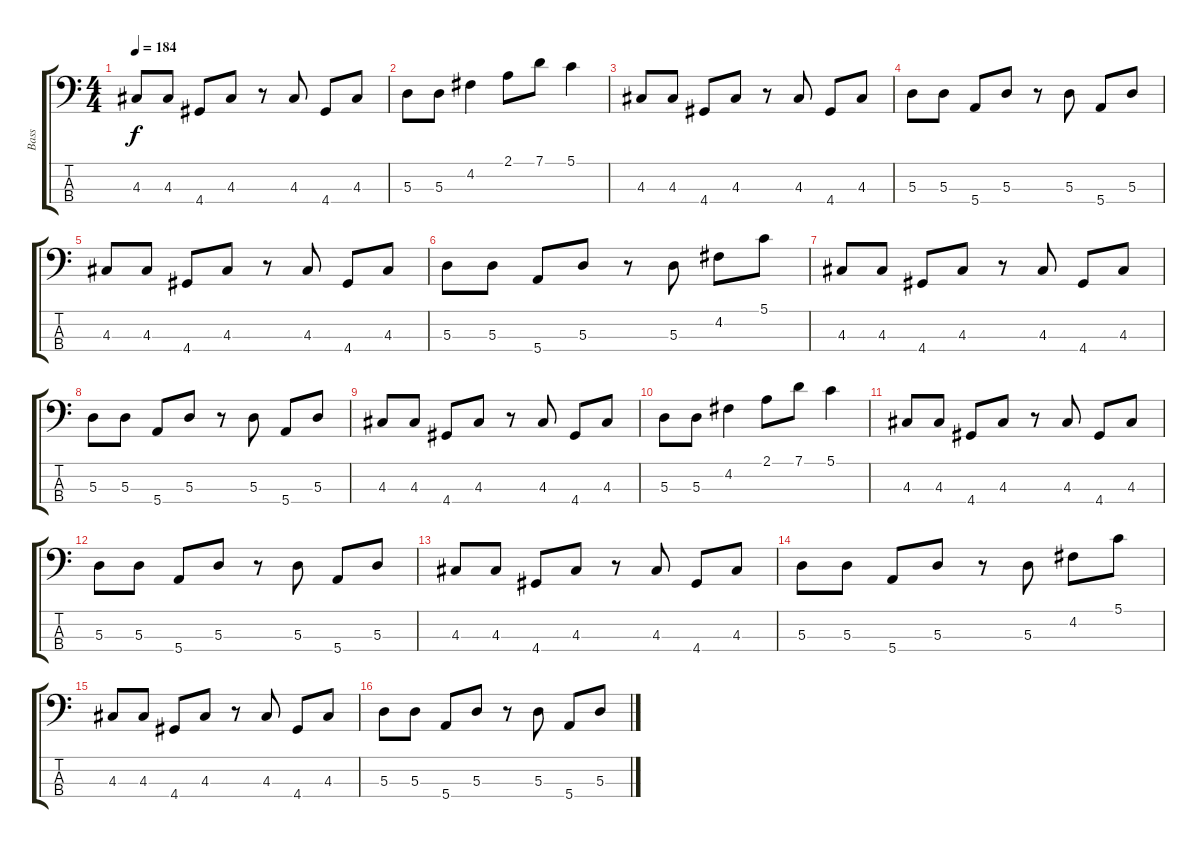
\track ("Bass" "Bass") {instrument electricbasspick}
\staff {score tabs}
\tuning (G2 D2 A1 E1) {hide}
\ts (4 4)
\tempo 184
\clef f4
\ks c
4.3.8{dy f} 4.3.8 4.4.8 4.3.8 r.8 4.3.8 4.4.8 4.3.8 |
5.3.8 5.3.8 4.2.4 2.1.8 7.1.8 5.1.4 |
4.3.8 4.3.8 4.4.8 4.3.8 r.8 4.3.8 4.4.8 4.3.8 |
5.3.8 5.3.8 5.4.8 5.3.8 r.8 5.3.8 5.4.8 5.3.8 |
4.3.8 4.3.8 4.4.8 4.3.8 r.8 4.3.8 4.4.8 4.3.8 |
5.3.8 5.3.8 5.4.8 5.3.8 r.8 5.3.8 4.2.8 5.1.8 |
4.3.8 4.3.8 4.4.8 4.3.8 r.8 4.3.8 4.4.8 4.3.8 |
5.3.8 5.3.8 5.4.8 5.3.8 r.8 5.3.8 5.4.8 5.3.8 |
4.3.8 4.3.8 4.4.8 4.3.8 r.8 4.3.8 4.4.8 4.3.8 |
5.3.8 5.3.8 4.2.4 2.1.8 7.1.8 5.1.4 |
4.3.8 4.3.8 4.4.8 4.3.8 r.8 4.3.8 4.4.8 4.3.8 |
5.3.8 5.3.8 5.4.8 5.3.8 r.8 5.3.8 5.4.8 5.3.8 |
4.3.8 4.3.8 4.4.8 4.3.8 r.8 4.3.8 4.4.8 4.3.8 |
5.3.8 5.3.8 5.4.8 5.3.8 r.8 5.3.8 4.2.8 5.1.8 |
4.3.8 4.3.8 4.4.8 4.3.8 r.8 4.3.8 4.4.8 4.3.8 |
5.3.8 5.3.8 5.4.8 5.3.8 r.8 5.3.8 5.4.8 5.3.8
